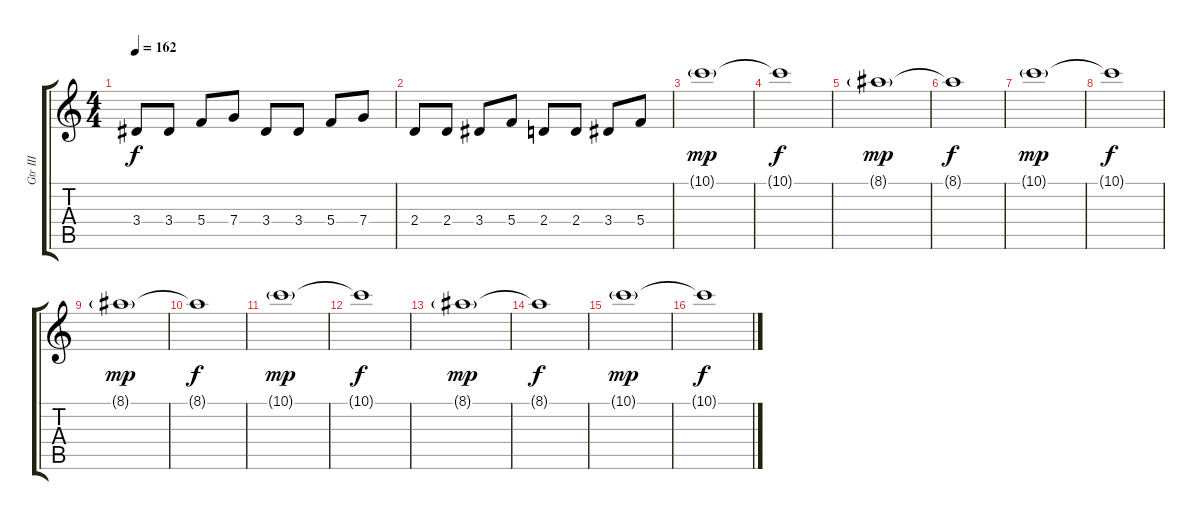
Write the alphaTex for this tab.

\track ("Gtr III" "Gtr III") {instrument overdrivenguitar}
\staff {score tabs}
\tuning (D4 A3 F3 C3 G2 C2) {hide}
\ts (4 4)
\tempo 162
\clef g2
\ks c
3.4.8{dy f} 3.4.8 5.4.8 7.4.8 3.4.8 3.4.8 5.4.8 7.4.8 |
2.4.8 2.4.8 3.4.8 5.4.8 2.4.8 2.4.8 3.4.8 5.4.8 |
10.1{g}.1{dy mp} |
10.1{t}.1{dy f} |
8.1{g}.1{dy mp} |
8.1{t}.1{dy f} |
10.1{g}.1{dy mp} |
10.1{t}.1{dy f} |
8.1{g}.1{dy mp} |
8.1{t}.1{dy f} |
10.1{g}.1{dy mp} |
10.1{t}.1{dy f} |
8.1{g}.1{dy mp} |
8.1{t}.1{dy f} |
10.1{g}.1{dy mp} |
10.1{t}.1{dy f}
